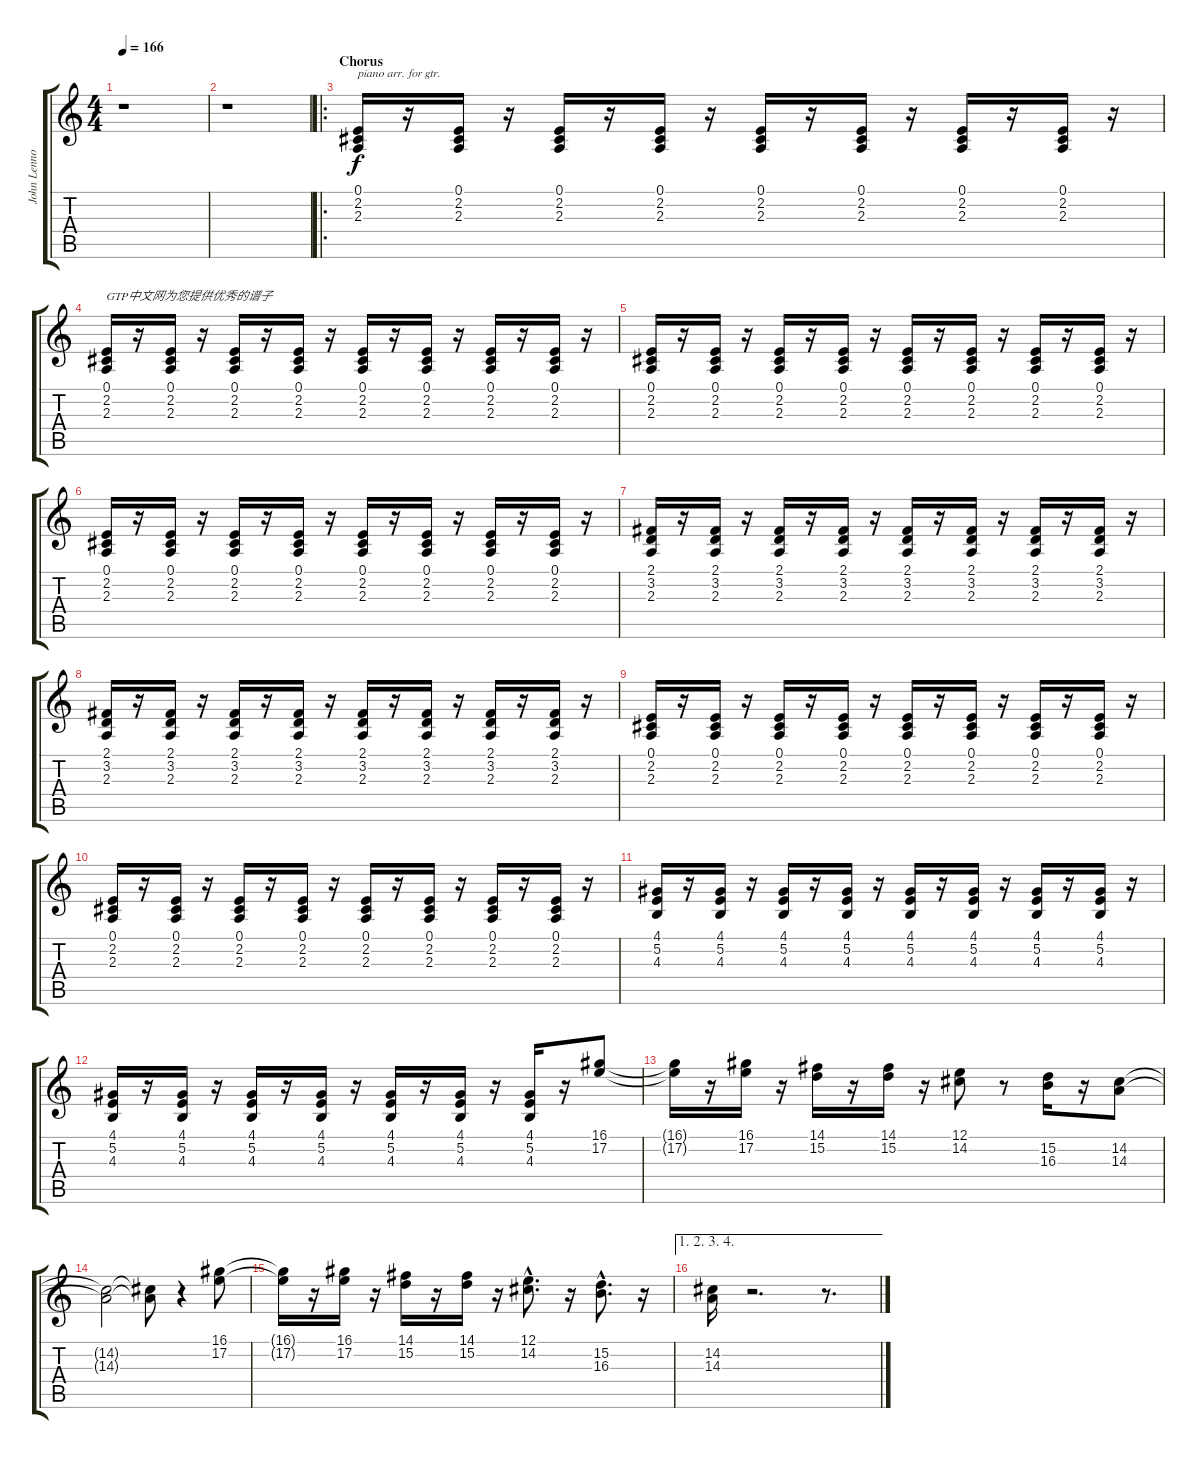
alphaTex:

\track ("John Lennon" "John Lenno") {instrument acousticgrandpiano}
\staff {score tabs}
\tuning (E4 B3 G3 D3 A2 E2) {hide}
\ts (4 4)
\tempo 166
\clef g2
\ks c
r.1{dy f instrument acousticgrandpiano} |
r.1 |
\ro
\section ("" "Chorus")
(0.1 2.2 2.3).16{txt "piano arr. for gtr."} r.16 (0.1 2.2 2.3).16 r.16 (0.1 2.2 2.3).16 r.16 (0.1 2.2 2.3).16 r.16 (0.1 2.2 2.3).16 r.16 (0.1 2.2 2.3).16 r.16 (0.1 2.2 2.3).16 r.16 (0.1 2.2 2.3).16 r.16 |
(0.1 2.2 2.3).16{txt "GTP中文网为您提供优秀的谱子"} r.16 (0.1 2.2 2.3).16 r.16 (0.1 2.2 2.3).16 r.16 (0.1 2.2 2.3).16 r.16 (0.1 2.2 2.3).16 r.16 (0.1 2.2 2.3).16 r.16 (0.1 2.2 2.3).16 r.16 (0.1 2.2 2.3).16 r.16 |
(0.1 2.2 2.3).16 r.16 (0.1 2.2 2.3).16 r.16 (0.1 2.2 2.3).16 r.16 (0.1 2.2 2.3).16 r.16 (0.1 2.2 2.3).16 r.16 (0.1 2.2 2.3).16 r.16 (0.1 2.2 2.3).16 r.16 (0.1 2.2 2.3).16 r.16 |
(0.1 2.2 2.3).16 r.16 (0.1 2.2 2.3).16 r.16 (0.1 2.2 2.3).16 r.16 (0.1 2.2 2.3).16 r.16 (0.1 2.2 2.3).16 r.16 (0.1 2.2 2.3).16 r.16 (0.1 2.2 2.3).16 r.16 (0.1 2.2 2.3).16 r.16 |
(2.1 3.2 2.3).16 r.16 (2.1 3.2 2.3).16 r.16 (2.1 3.2 2.3).16 r.16 (2.1 3.2 2.3).16 r.16 (2.1 3.2 2.3).16 r.16 (2.1 3.2 2.3).16 r.16 (2.1 3.2 2.3).16 r.16 (2.1 3.2 2.3).16 r.16 |
(2.1 3.2 2.3).16 r.16 (2.1 3.2 2.3).16 r.16 (2.1 3.2 2.3).16 r.16 (2.1 3.2 2.3).16 r.16 (2.1 3.2 2.3).16 r.16 (2.1 3.2 2.3).16 r.16 (2.1 3.2 2.3).16 r.16 (2.1 3.2 2.3).16 r.16 |
(0.1 2.2 2.3).16 r.16 (0.1 2.2 2.3).16 r.16 (0.1 2.2 2.3).16 r.16 (0.1 2.2 2.3).16 r.16 (0.1 2.2 2.3).16 r.16 (0.1 2.2 2.3).16 r.16 (0.1 2.2 2.3).16 r.16 (0.1 2.2 2.3).16 r.16 |
(0.1 2.2 2.3).16 r.16 (0.1 2.2 2.3).16 r.16 (0.1 2.2 2.3).16 r.16 (0.1 2.2 2.3).16 r.16 (0.1 2.2 2.3).16 r.16 (0.1 2.2 2.3).16 r.16 (0.1 2.2 2.3).16 r.16 (0.1 2.2 2.3).16 r.16 |
(4.1 5.2 4.3).16 r.16 (4.1 5.2 4.3).16 r.16 (4.1 5.2 4.3).16 r.16 (4.1 5.2 4.3).16 r.16 (4.1 5.2 4.3).16 r.16 (4.1 5.2 4.3).16 r.16 (4.1 5.2 4.3).16 r.16 (4.1 5.2 4.3).16 r.16 |
(4.1 5.2 4.3).16 r.16 (4.1 5.2 4.3).16 r.16 (4.1 5.2 4.3).16 r.16 (4.1 5.2 4.3).16 r.16 (4.1 5.2 4.3).16 r.16 (4.1 5.2 4.3).16 r.16 (4.1 5.2 4.3).16 r.16 (16.1 17.2).8 |
(16.1{t} 17.2{t}).16 r.16 (16.1 17.2).16 r.16 (14.1 15.2).16 r.16 (14.1 15.2).16 r.16 (12.1 14.2).8 r.8 (15.2 16.3).16 r.16 (14.2 14.3).8 |
(14.2{t} 14.3{t}).2 (14.2{t} 14.3{t}).8 r.4 (16.1 17.2).8 |
(16.1{t} 17.2{t}).16 r.16 (16.1 17.2).16 r.16 (14.1 15.2).16 r.16 (14.1 15.2).16 r.16 (12.1{hac} 14.2{hac}).8{d} r.16 (15.2{hac} 16.3{hac}).8{d} r.16 |
\ae (1 2 3 4)
(14.2 14.3).16 r.2{d} r.8{d}
